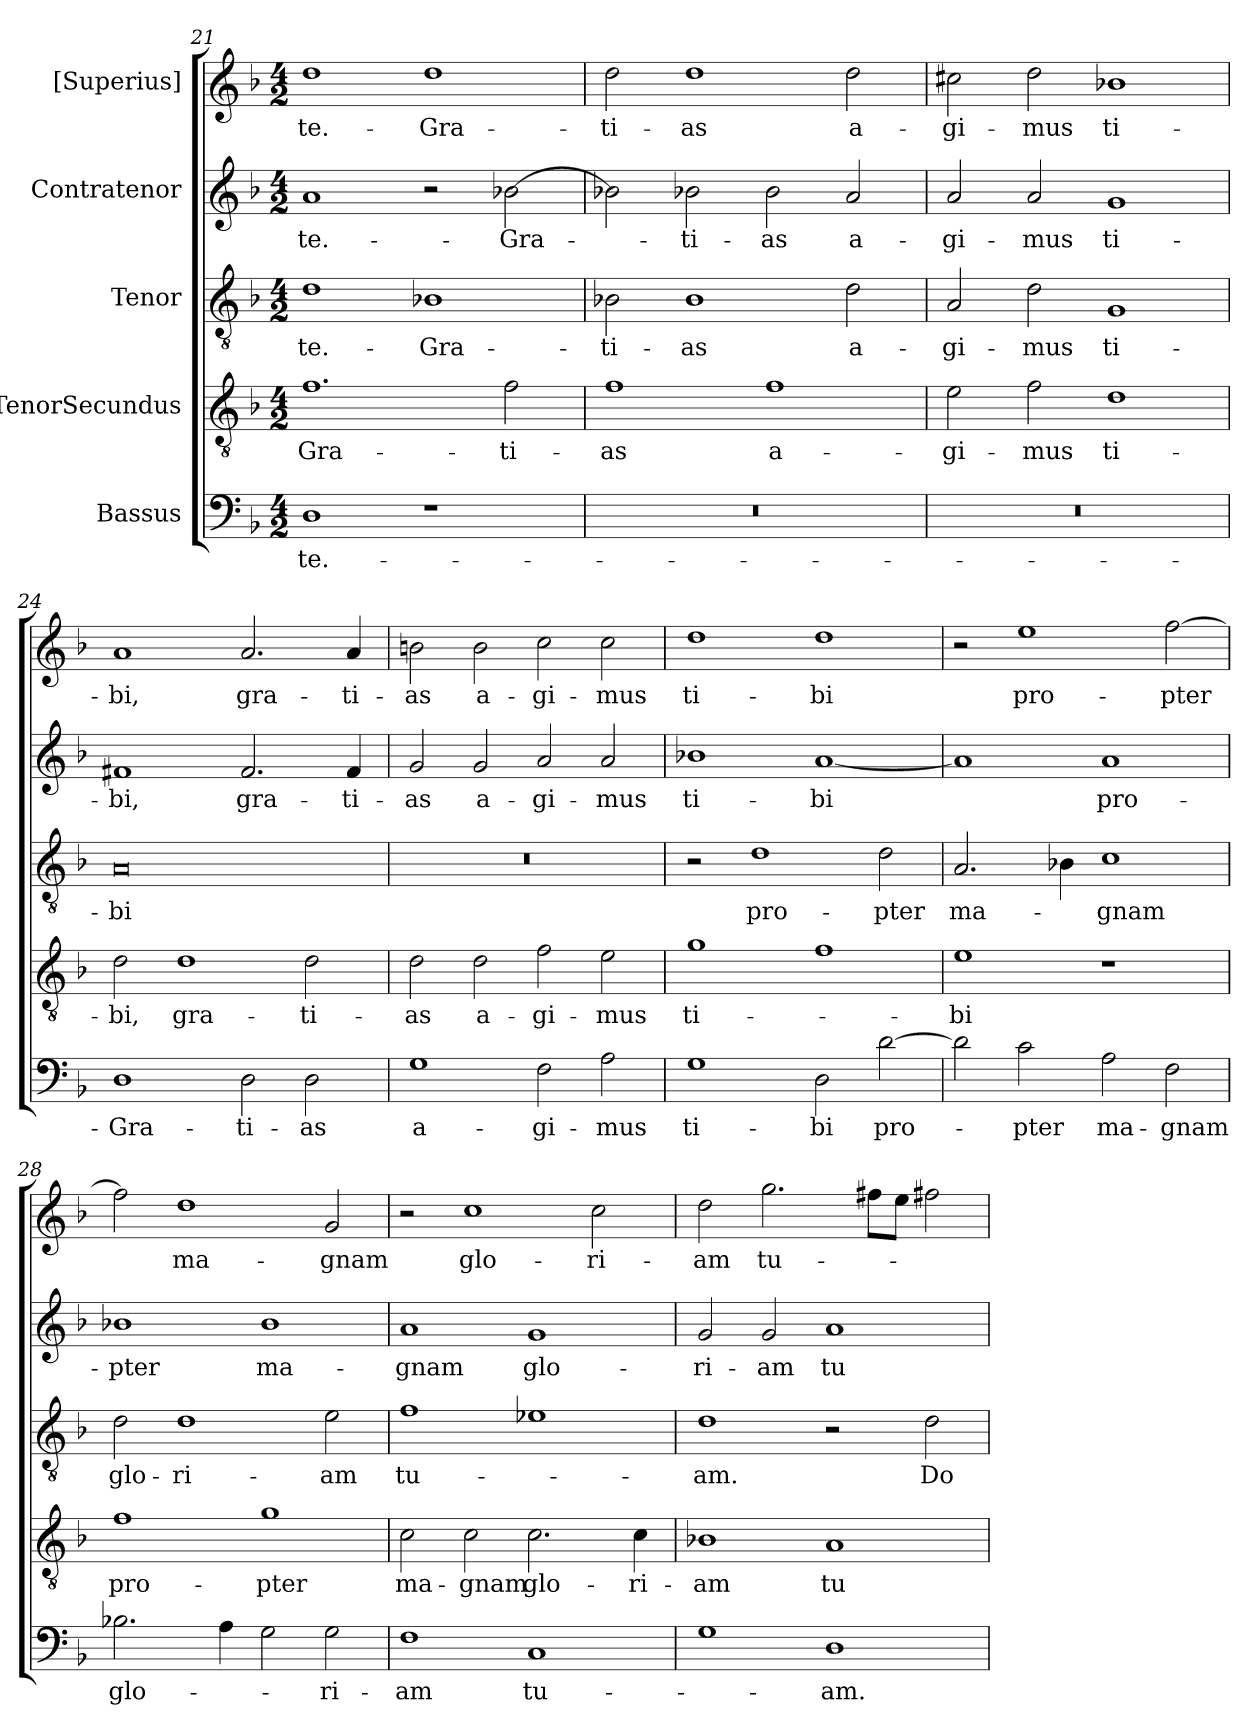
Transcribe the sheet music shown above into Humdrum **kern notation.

**kern	**text	**kern	**text	**kern	**text	**kern	**text	**kern	**text
*part5	*part5	*part4	*part4	*part3	*part3	*part2	*part2	*part1	*part1
*staff5	*staff5	*staff4	*staff4	*staff3	*staff3	*staff2	*staff2	*staff1	*staff1
*I"Bassus	*	*I"TenorSecundus	*	*I"Tenor	*	*I"Contratenor	*	*I"[Superius]	*
*clefF4	*	*clefGv2	*	*clefGv2	*	*clefG2	*	*clefG2	*
*k[b-]	*	*k[b-]	*	*k[b-]	*	*k[b-]	*	*k[b-]	*
*M4/2	*	*M4/2	*	*M4/2	*	*M4/2	*	*M4/2	*
=21	=21	=21	=21	=21	=21	=21	=21	=21	=21
1D\	te.-	1.f\	Gra-	1d\	te.-	1a/	te.-	1dd\	te.-
1r	.	.	.	1B-X\	Gra-	2r	.	1dd\	Gra-
.	.	2f\	-ti-	.	.	[2b-X\	Gra-	.	.
=22	=22	=22	=22	=22	=22	=22	=22	=22	=22
0r	.	1f\	-as	2B-X\	-ti-	2b-X\]	.	2dd\	-ti-
.	.	.	.	1B-\	-as	2b-X\	-ti-	1dd\	-as
.	.	1f\	a-	.	.	2b-\	-as	.	.
.	.	.	.	2d\	a-	2a/	a-	2dd\	a-
=23	=23	=23	=23	=23	=23	=23	=23	=23	=23
0r	.	2e\	-gi-	2A/	-gi-	2a/	-gi-	2cc#X\	-gi-
.	.	2f\	-mus	2d\	-mus	2a/	-mus	2dd\	-mus
.	.	1d\	ti-	1G/	ti-	1g/	ti-	1b-X\	ti-
=24	=24	=24	=24	=24	=24	=24	=24	=24	=24
1D\	Gra-	2d\	-bi,	0A/	-bi	1f#X/	-bi,	1a/	-bi,
.	.	1d\	gra-	.	.	.	.	.	.
2D\	-ti-	.	.	.	.	2.f#/	gra-	2.a/	gra-
2D\	-as	2d\	-ti-	.	.	.	.	.	.
.	.	.	.	.	.	4f#/	-ti-	4a/	-ti-
=25	=25	=25	=25	=25	=25	=25	=25	=25	=25
1G\	a-	2d\	-as	0r	.	2g/	-as	2b\	-as
.	.	2d\	a-	.	.	2g/	a-	2b\	a-
2F\	-gi-	2f\	-gi-	.	.	2a/	-gi-	2cc\	-gi-
2A\	-mus	2e\	-mus	.	.	2a/	-mus	2cc\	-mus
=26	=26	=26	=26	=26	=26	=26	=26	=26	=26
1G\	ti-	1g\	ti-	2r	.	1b-X\	ti-	1dd\	ti-
.	.	.	.	1d\	pro-	.	.	.	.
2D\	-bi	1f\	.	.	.	[1a/	-bi	1dd\	-bi
[2d\	pro-	.	.	2d\	-pter	.	.	.	.
=27	=27	=27	=27	=27	=27	=27	=27	=27	=27
2d\]	.	1e\	-bi	2.A/	ma-	1a/]	.	2r	.
2c\	-pter	.	.	.	.	.	.	1ee\	pro-
.	.	.	.	4B-X\	.	.	.	.	.
2A\	ma-	1r	.	1c\	-gnam	1a/	pro-	.	.
2F\	-gnam	.	.	.	.	.	.	[2ff\	-pter
=28	=28	=28	=28	=28	=28	=28	=28	=28	=28
2.B-X\	glo-	1f\	pro-	2d\	glo-	1b-X\	-pter	2ff\]	.
.	.	.	.	1d\	-ri-	.	.	1dd\	ma-
4A\	.	.	.	.	.	.	.	.	.
2G\	.	1g\	-pter	.	.	1b-\	ma-	.	.
2G\	-ri-	.	.	2e\	-am	.	.	2g/	-gnam
=29	=29	=29	=29	=29	=29	=29	=29	=29	=29
1F\	-am	2c\	ma-	1f\	tu-	1a/	-gnam	2r	.
.	.	2c\	-gnam	.	.	.	.	1cc\	glo-
1C/	tu-	2.c\	glo-	1e-X\	.	1g/	glo-	.	.
.	.	.	.	.	.	.	.	2cc\	-ri-
.	.	4c\	-ri-	.	.	.	.	.	.
=30	=30	=30	=30	=30	=30	=30	=30	=30	=30
1G\	.	1B-X\	-am	1d\	-am.	2g/	-ri-	2dd\	-am
.	.	.	.	.	.	2g/	-am	2.gg\	tu-
1D\	-am.	1A/	tu-	2r	.	1a/	tu-	.	.
.	.	.	.	.	.	.	.	8ff#X\L	.
.	.	.	.	.	.	.	.	8ee\J	.
.	.	.	.	2d\	Do-	.	.	2ff#X\	.
=	=	=	=	=	=	=	=	=	=
*-	*-	*-	*-	*-	*-	*-	*-	*-	*-
